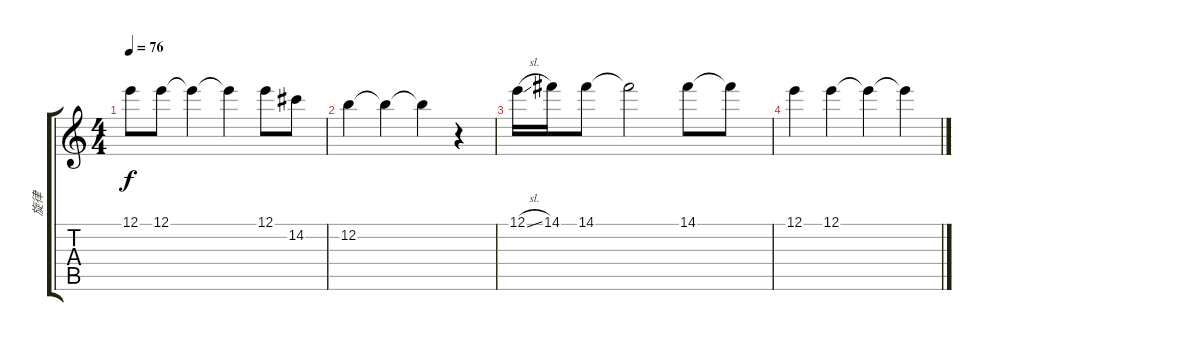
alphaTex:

\track ("旋律" "旋律") {instrument acousticguitarsteel}
\staff {score tabs}
\tuning (E4 B3 G3 D3 A2 E2) {hide}
\ts (4 4)
\tempo 76
\clef g2
\ks c
12.1.8{dy f} 12.1.8 12.1{t}.4 12.1{t}.4 12.1.8 14.2.8 |
12.2.4 12.2{t}.4 12.2{t}.4 r.4 |
12.1{sl}.16 14.1.16 14.1.8 14.1{t}.2 14.1.8 14.1{t}.8 |
12.1.4 12.1.4 12.1{t}.4 12.1{t}.4
